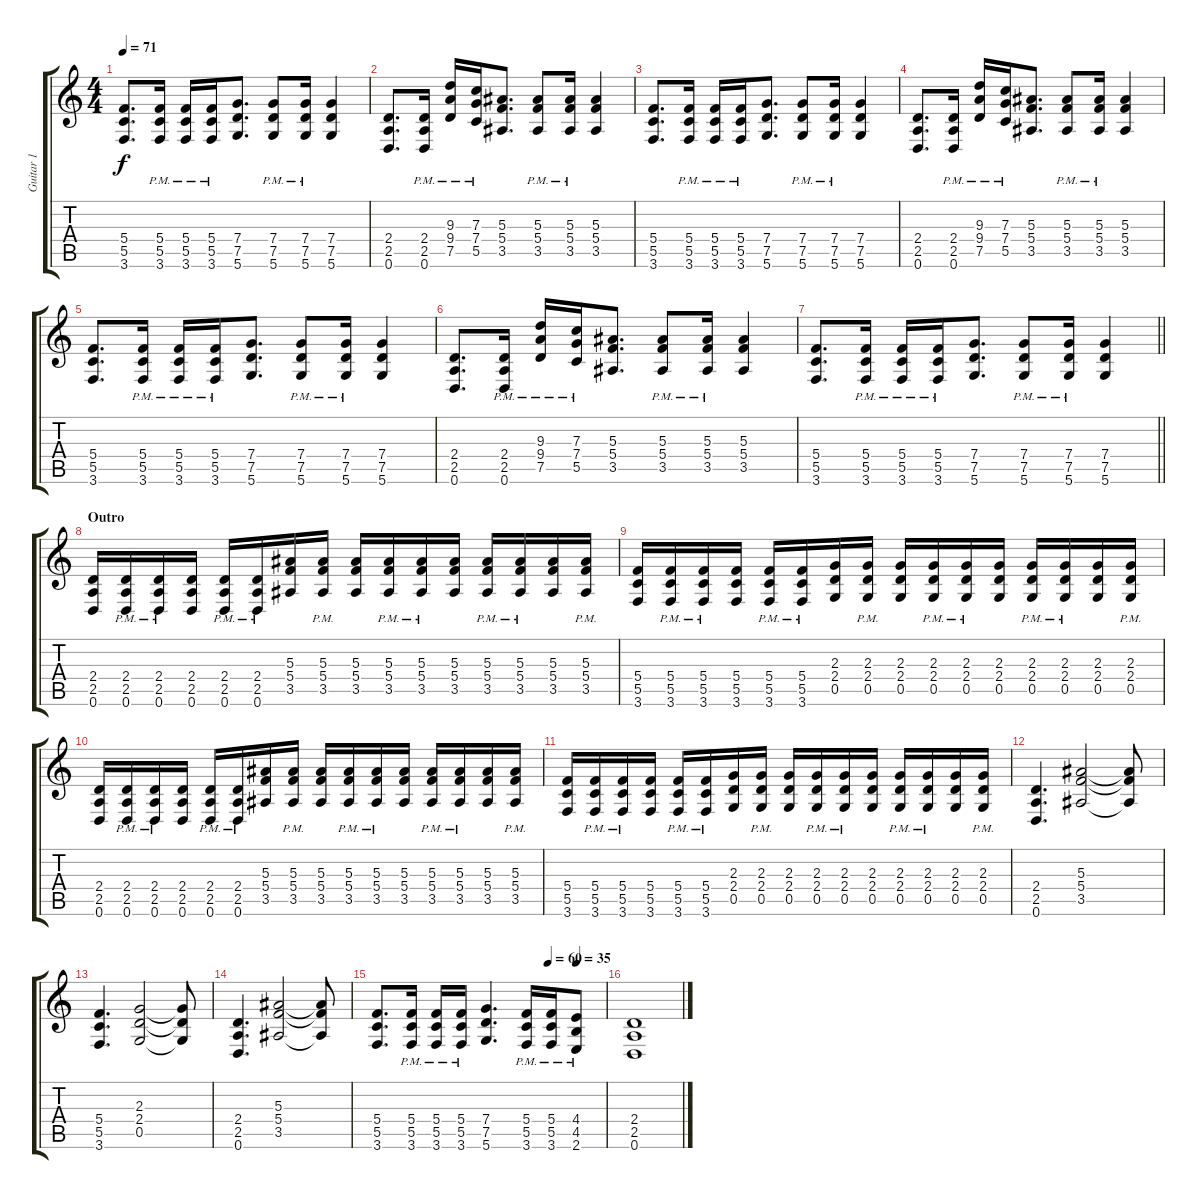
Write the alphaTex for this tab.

\track ("Guitar 1" "Guitar 1") {instrument electricguitarjazz}
\staff {score tabs}
\tuning (D4 A3 F3 C3 G2 D2) {hide}
\ts (4 4)
\tempo 71
\clef g2
\ks c
(5.4 5.5 3.6).8{d dy f} (5.4{pm} 5.5 3.6{pm}).16 (5.4{pm} 5.5 3.6{pm}).16 (5.4{pm} 5.5 3.6{pm}).16 (7.4 7.5 5.6).8{d} (7.4{pm} 7.5{pm} 5.6).8 (7.4{pm} 7.5{pm} 5.6).16 (7.4 7.5 5.6).4 |
(2.4 2.5 0.6).8{d} (2.4{pm} 2.5{pm} 0.6{pm}).16 (9.3{pm} 9.4{pm} 7.5{pm}).16 (7.3{pm} 7.4{pm} 5.5{pm}).16 (5.3 5.4 3.5).8{d} (5.3{pm} 5.4{pm} 3.5{pm}).8 (5.3{pm} 5.4{pm} 3.5{pm}).16 (5.3 5.4 3.5).4 |
(5.4 5.5 3.6).8{d} (5.4{pm} 5.5 3.6{pm}).16 (5.4{pm} 5.5 3.6{pm}).16 (5.4{pm} 5.5 3.6{pm}).16 (7.4 7.5 5.6).8{d} (7.4{pm} 7.5{pm} 5.6).8 (7.4{pm} 7.5{pm} 5.6).16 (7.4 7.5 5.6).4 |
(2.4 2.5 0.6).8{d} (2.4{pm} 2.5{pm} 0.6{pm}).16 (9.3{pm} 9.4{pm} 7.5{pm}).16 (7.3{pm} 7.4{pm} 5.5{pm}).16 (5.3 5.4 3.5).8{d} (5.3{pm} 5.4{pm} 3.5{pm}).8 (5.3{pm} 5.4{pm} 3.5{pm}).16 (5.3 5.4 3.5).4 |
(5.4 5.5 3.6).8{d} (5.4{pm} 5.5 3.6{pm}).16 (5.4{pm} 5.5 3.6{pm}).16 (5.4{pm} 5.5 3.6{pm}).16 (7.4 7.5 5.6).8{d} (7.4{pm} 7.5{pm} 5.6).8 (7.4{pm} 7.5{pm} 5.6).16 (7.4 7.5 5.6).4 |
(2.4 2.5 0.6).8{d} (2.4{pm} 2.5{pm} 0.6{pm}).16 (9.3{pm} 9.4{pm} 7.5{pm}).16 (7.3{pm} 7.4{pm} 5.5{pm}).16 (5.3 5.4 3.5).8{d} (5.3{pm} 5.4{pm} 3.5{pm}).8 (5.3{pm} 5.4{pm} 3.5{pm}).16 (5.3 5.4 3.5).4 |
\barLineRight lightlight
(5.4 5.5 3.6).8{d} (5.4{pm} 5.5 3.6{pm}).16 (5.4{pm} 5.5 3.6{pm}).16 (5.4{pm} 5.5 3.6{pm}).16 (7.4 7.5 5.6).8{d} (7.4{pm} 7.5{pm} 5.6).8 (7.4{pm} 7.5{pm} 5.6).16 (7.4 7.5 5.6).4 |
\section ("" "Outro")
(2.4 2.5 0.6).16{volume 14} (2.4{pm} 2.5{pm} 0.6{pm}).16 (2.4{pm} 2.5{pm} 0.6{pm}).16 (2.4 2.5 0.6).16 (2.4{pm} 2.5{pm} 0.6{pm}).16 (2.4{pm} 2.5{pm} 0.6{pm}).16 (5.3 5.4 3.5).16 (5.3{pm} 5.4{pm} 3.5{pm}).16 (5.3 5.4 3.5).16 (5.3{pm} 5.4{pm} 3.5{pm}).16 (5.3{pm} 5.4{pm} 3.5{pm}).16 (5.3 5.4 3.5).16 (5.3{pm} 5.4{pm} 3.5{pm}).16 (5.3{pm} 5.4{pm} 3.5{pm}).16 (5.3 5.4 3.5).16 (5.3{pm} 5.4{pm} 3.5{pm}).16 |
(5.4 5.5 3.6).16 (5.4{pm} 5.5{pm} 3.6{pm}).16 (5.4{pm} 5.5{pm} 3.6{pm}).16 (5.4 5.5 3.6).16 (5.4{pm} 5.5{pm} 3.6{pm}).16 (5.4{pm} 5.5{pm} 3.6{pm}).16 (2.3 2.4 0.5).16 (2.3{pm} 2.4{pm} 0.5{pm}).16 (2.3 2.4 0.5).16 (2.3{pm} 2.4{pm} 0.5{pm}).16 (2.3{pm} 2.4{pm} 0.5{pm}).16 (2.3 2.4 0.5).16 (2.3{pm} 2.4{pm} 0.5{pm}).16 (2.3{pm} 2.4{pm} 0.5{pm}).16 (2.3 2.4 0.5).16 (2.3{pm} 2.4{pm} 0.5{pm}).16 |
(2.4 2.5 0.6).16 (2.4{pm} 2.5{pm} 0.6{pm}).16 (2.4{pm} 2.5{pm} 0.6{pm}).16 (2.4 2.5 0.6).16 (2.4{pm} 2.5{pm} 0.6{pm}).16 (2.4{pm} 2.5{pm} 0.6{pm}).16 (5.3 5.4 3.5).16 (5.3{pm} 5.4{pm} 3.5{pm}).16 (5.3 5.4 3.5).16 (5.3{pm} 5.4{pm} 3.5{pm}).16 (5.3{pm} 5.4{pm} 3.5{pm}).16 (5.3 5.4 3.5).16 (5.3{pm} 5.4{pm} 3.5{pm}).16 (5.3{pm} 5.4{pm} 3.5{pm}).16 (5.3 5.4 3.5).16 (5.3{pm} 5.4{pm} 3.5{pm}).16 |
(5.4 5.5 3.6).16 (5.4{pm} 5.5{pm} 3.6{pm}).16 (5.4{pm} 5.5{pm} 3.6{pm}).16 (5.4 5.5 3.6).16 (5.4{pm} 5.5{pm} 3.6{pm}).16 (5.4{pm} 5.5{pm} 3.6{pm}).16 (2.3 2.4 0.5).16 (2.3{pm} 2.4{pm} 0.5{pm}).16 (2.3 2.4 0.5).16 (2.3{pm} 2.4{pm} 0.5{pm}).16 (2.3{pm} 2.4{pm} 0.5{pm}).16 (2.3 2.4 0.5).16 (2.3{pm} 2.4{pm} 0.5{pm}).16 (2.3{pm} 2.4{pm} 0.5{pm}).16 (2.3 2.4 0.5).16 (2.3{pm} 2.4{pm} 0.5{pm}).16 |
(2.4 2.5 0.6).4{d volume 15} (5.3 5.4 3.5).2 (5.3{t} 5.4{t} 3.5{t}).8 |
(5.4 5.5 3.6).4{d} (2.3 2.4 0.5).2 (2.3{t} 2.4{t} 0.5{t}).8 |
(2.4 2.5 0.6).4{d} (5.3 5.4 3.5).2 (5.3{t} 5.4{t} 3.5{t}).8 |
\tempo (60 0.75)
\tempo (35 0.875)
(5.4 5.5 3.6).8{d} (5.4{pm} 5.5{pm} 3.6{pm}).16 (5.4{pm} 5.5{pm} 3.6{pm}).16 (5.4{pm} 5.5{pm} 3.6{pm}).16 (7.4 7.5 5.6).4{d} (5.4{pm} 5.5{pm} 3.6{pm}).16 (5.4{pm} 5.5{pm} 3.6{pm}).16 (4.4{pm} 4.5{pm} 2.6{pm}).8 |
(2.4 2.5 0.6).1{volume 0}
